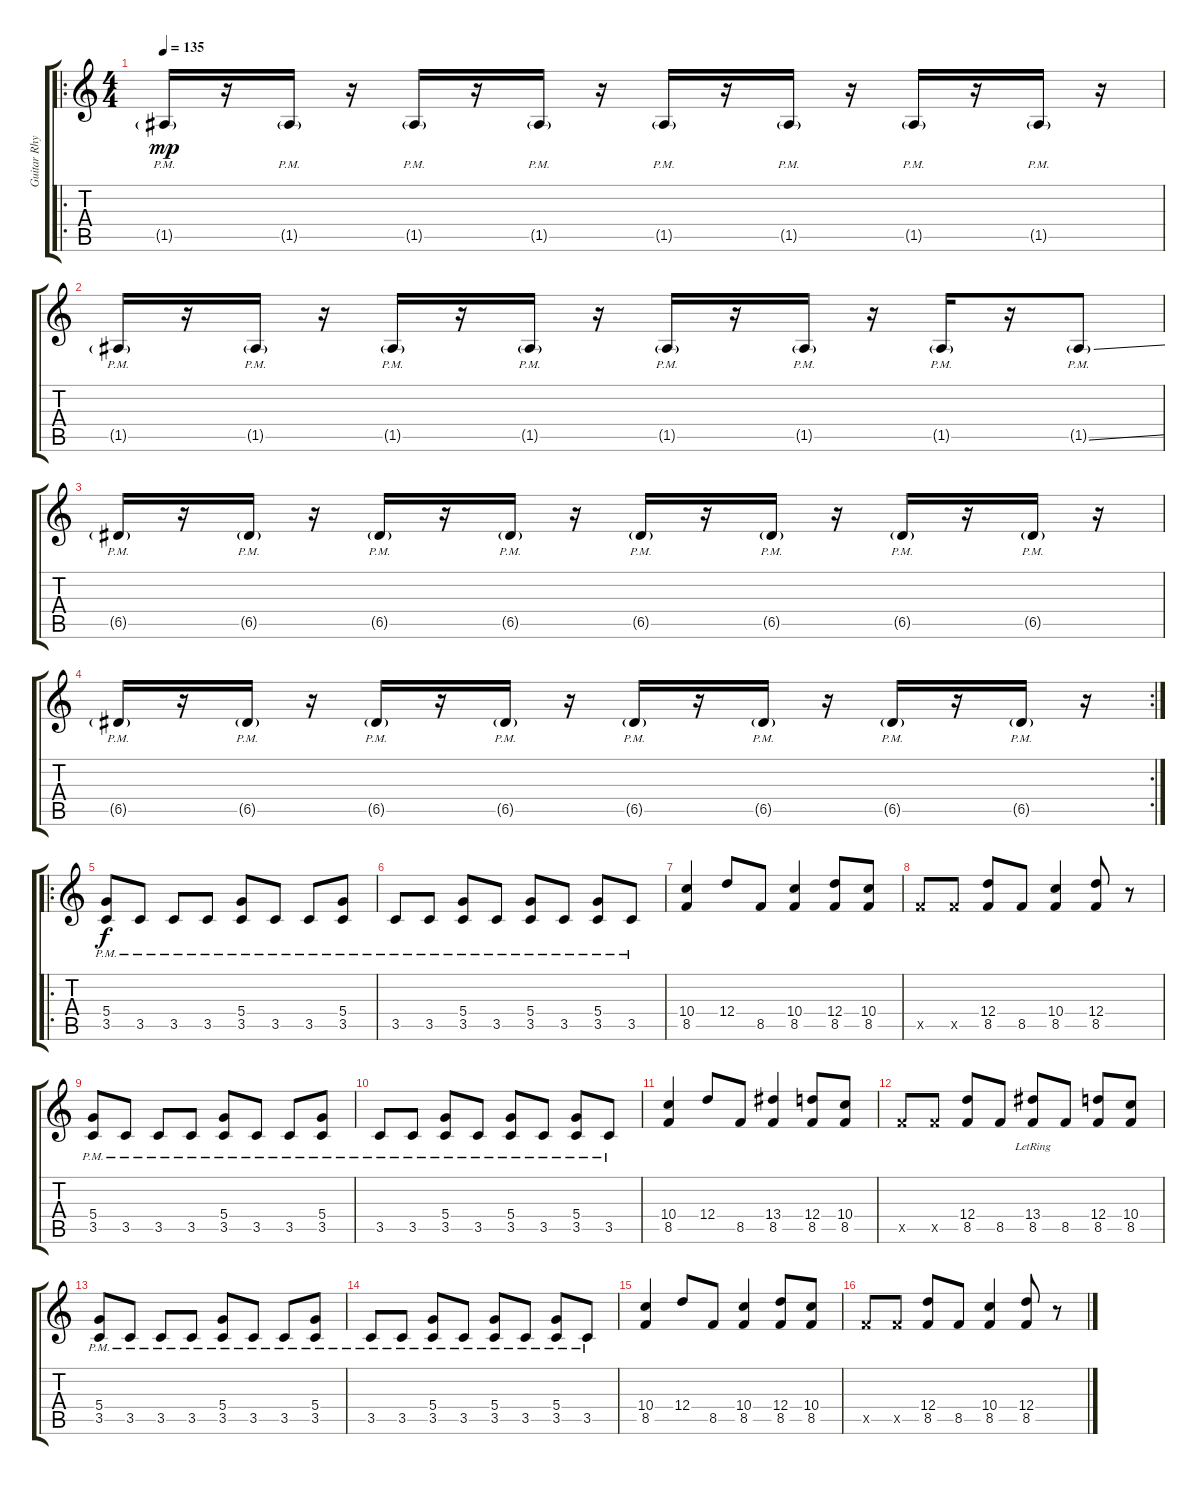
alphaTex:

\track ("Guitar Rhytm" "Guitar Rhy") {instrument distortionguitar}
\staff {score tabs}
\tuning (E4 B3 G3 D3 A2 E2) {hide}
\ro
\ts (4 4)
\tempo 135
\clef g2
\ks c
1.5{g pm}.16{dy mp} r.16 1.5{g pm}.16 r.16 1.5{g pm}.16 r.16 1.5{g pm}.16 r.16 1.5{g pm}.16 r.16 1.5{g pm}.16 r.16 1.5{g pm}.16 r.16 1.5{g pm}.16 r.16 |
1.5{g pm}.16 r.16 1.5{g pm}.16 r.16 1.5{g pm}.16 r.16 1.5{g pm}.16 r.16 1.5{g pm}.16 r.16 1.5{g pm}.16 r.16 1.5{g pm}.16 r.16 1.5{ss g pm}.8 |
6.5{g pm}.16 r.16 6.5{g pm}.16 r.16 6.5{g pm}.16 r.16 6.5{g pm}.16 r.16 6.5{g pm}.16 r.16 6.5{g pm}.16 r.16 6.5{g pm}.16 r.16 6.5{g pm}.16 r.16 |
\rc 2
6.5{g pm}.16 r.16 6.5{g pm}.16 r.16 6.5{g pm}.16 r.16 6.5{g pm}.16 r.16 6.5{g pm}.16 r.16 6.5{g pm}.16 r.16 6.5{g pm}.16 r.16 6.5{g pm}.16 r.16 |
\ro
(5.4{pm} 3.5{pm}).8{dy f} 3.5{pm}.8 3.5{pm}.8 3.5{pm}.8 (5.4 3.5{pm}).8 3.5{pm}.8 3.5{pm}.8 (5.4 3.5{pm}).8 |
3.5{pm}.8 3.5{pm}.8 (5.4 3.5{pm}).8 3.5{pm}.8 (5.4 3.5{pm}).8 3.5{pm}.8 (5.4{pm} 3.5{pm}).8 3.5{pm}.8 |
(10.4 8.5).4 12.4.8 8.5.8 (10.4 8.5).4 (12.4 8.5).8 (10.4 8.5).8 |
8.5{x}.8 8.5{x}.8 (12.4 8.5).8 8.5.8 (10.4 8.5).4 (12.4 8.5).8 r.8 |
(5.4{pm} 3.5{pm}).8 3.5{pm}.8 3.5{pm}.8 3.5{pm}.8 (5.4 3.5{pm}).8 3.5{pm}.8 3.5{pm}.8 (5.4 3.5{pm}).8 |
3.5{pm}.8 3.5{pm}.8 (5.4 3.5{pm}).8 3.5{pm}.8 (5.4 3.5{pm}).8 3.5{pm}.8 (5.4{pm} 3.5{pm}).8 3.5{pm}.8 |
(10.4 8.5).4 12.4.8 8.5.8 (13.4 8.5).4 (12.4 8.5).8 (10.4 8.5).8 |
8.5{x}.8 8.5{x}.8 (12.4 8.5).8 8.5.8 (13.4{lr} 8.5).8 8.5.8 (12.4 8.5).8 (10.4 8.5).8 |
(5.4{pm} 3.5{pm}).8 3.5{pm}.8 3.5{pm}.8 3.5{pm}.8 (5.4 3.5{pm}).8 3.5{pm}.8 3.5{pm}.8 (5.4 3.5{pm}).8 |
3.5{pm}.8 3.5{pm}.8 (5.4 3.5{pm}).8 3.5{pm}.8 (5.4 3.5{pm}).8 3.5{pm}.8 (5.4{pm} 3.5{pm}).8 3.5{pm}.8 |
(10.4 8.5).4 12.4.8 8.5.8 (10.4 8.5).4 (12.4 8.5).8 (10.4 8.5).8 |
8.5{x}.8 8.5{x}.8 (12.4 8.5).8 8.5.8 (10.4 8.5).4 (12.4 8.5).8 r.8
